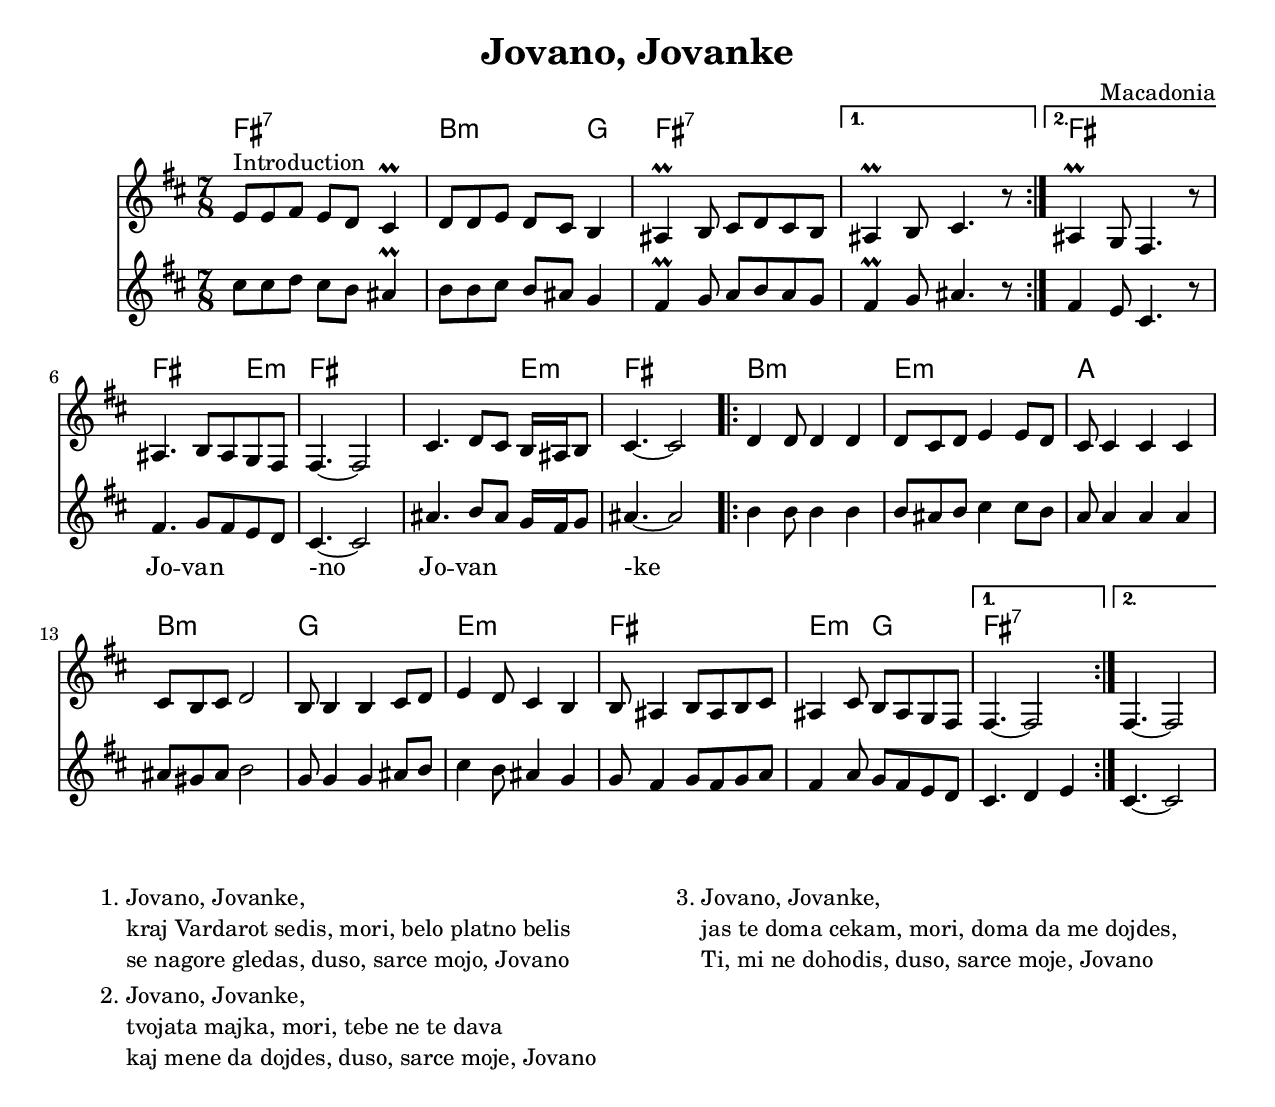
\version "2.18.0"
\include "english.ly"
\paper{
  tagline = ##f
  print-all-headers = ##t
  #(set-paper-size "letter")
}
date = #(strftime "%d-%m-%Y" (localtime (current-time)))

%\markup{ \italic{ " Updated " \date  }  }

%\markup{ Got something to say? }

global = {
  \clef treble
  \key g \major
  \time 7/8
  \set Score.markFormatter = #format-mark-box-alphabet
}

%#################################### Melody ########################
highpart = \transpose g, d,\relative c'' {
  \global
  \repeat volta 2{
    a8 ^"Introduction"[a b] a[g] fs4\prall
    g8[g a] g8[fs] e4|
    ds4 \prall e8 fs[g fs e]|
  }
  \alternative {
    {ds4 \prall e8 fs4. r8}
    {ds4 \prall c8 b4. r8}
  }

  %\mark \default
  ds4. e8 [ds c b]
  b4.~b2
  fs'4. g8 [fs] e16 [ds e8]
  fs4.~fs2

  \repeat volta 2{
    g4 g8 g4 g|
    g8 [fs g] a4 a8 [g]|
    fs8 fs4 fs fs|
    fs8 [e fs] g2|

    e8 e4 e fs8[g]
    a4 g8 fs4 e|
    e8 ds4 e8[ds e fs]
    ds4 fs8 e[ds c b]

  }
  \alternative {
    {b4.~b2 }
    {b4.~b2 }
  }
}
lowpart = \transpose g, d                                                                                \relative c'{
  \global
  \repeat volta 2{
    fs8 [fs g] fs[e] ds4\prall
    e8[e fs] e8[ds] c4|
    b4 \prall c8 d[e d c]|
  }
  \alternative {
    {b4 \prall c8 ds4. r8}
    {b4 a8 fs4. r8}
  }

  %\mark \default
  b4. c8 [b a g]
  fs4.~fs2
  ds'4. e8 [ds] c16 [b c8]
  ds4.~ds2

  \repeat volta 2{
    e4 e8 e4 e|
    e8 [ds e] fs4 fs8 [e]|
    d8 d4 d d|
    ds8 [cs ds] e2|

    c8 c4 c ds8[e]
    fs4 e8 ds4 c|
    c8 b4 c8[b c d]
    b4 d8 c[b a g]

  }
  \alternative {
    {fs4. g4 a}
    {fs4.~fs2 }
  }
}
%################################# Lyrics #####################
\addlyrics{
  \repeat unfold 24 \skip 1
  Jo -- van \skip1 \skip1 \skip1 -no
  Jo -- van \skip1 \skip1 \skip1 \skip1 -ke
}
%########m######################### Chords #######################
harmonies = \transpose g, d \chordmode {
  %intro
  b8*7:7
  e8*5:m c4
  b8*14:7
  b8*7
  %r8*35
  %vocal 1st 4 bars
  b8*5 a4:m
  b8*12
  a4:m
  b8*7
  %next part
  e8*7:m
  a8*7:m
  d8*7
  e8*7:m
  % a8*4:m %em
  c8*7
  a8*7:m %am
  b8*7  %b
  a8*3:m
  c8*4
  b8*7:7

  %{chord mapping for transpose
    a ==> e
    b ==> f
    c ==> g
    d ==> a
    e ==> b
    f ==> c
    g ==> d
  %}

}

\score {
  <<
    \new ChordNames {
      \set chordChanges = ##t
      \harmonies
    }
    \new Staff \highpart
    \new Staff \lowpart

  >>
  \header{
    title= "Jovano, Jovanke"
    subtitle=""
    composer= "Macadonia"
    instrument =""
    arranger= ""
  }
  \layout{indent = 1.0\cm}
  \midi {
    \tempo 4 = 120

    % \midi { }
  }
}


% more verses:
\markup{}
\markup {
  \fill-line {
    \hspace #0.1 % distance from left margin
    \column {
      \line {
        "1."
        \column {
          "Jovano, Jovanke,"
          "kraj Vardarot sedis, mori, belo platno belis"
          "se nagore gledas, duso, sarce mojo, Jovano"
        }
      }
      \hspace #0.2 % vertical distance between verses
      \line {
        "2."
        \column {
          "Jovano, Jovanke,"
          "tvojata majka, mori, tebe ne te dava"
          "kaj mene da dojdes, duso, sarce moje, Jovano"
        }
      }
    }
    \hspace #0.1  % horiz. distance between columns
    \column {
      \line {
        "3."
        \column {
          "Jovano, Jovanke, "
          "jas te doma cekam, mori, doma da me dojdes,"
          "Ti, mi ne dohodis, duso, sarce moje, Jovano"
        }
      }
      \hspace #0.2 % distance between verses
      \line {
        ""
        \column {
          ""
        }
      }
    }
    \hspace #0.1 % distance to right margin
  }
}

